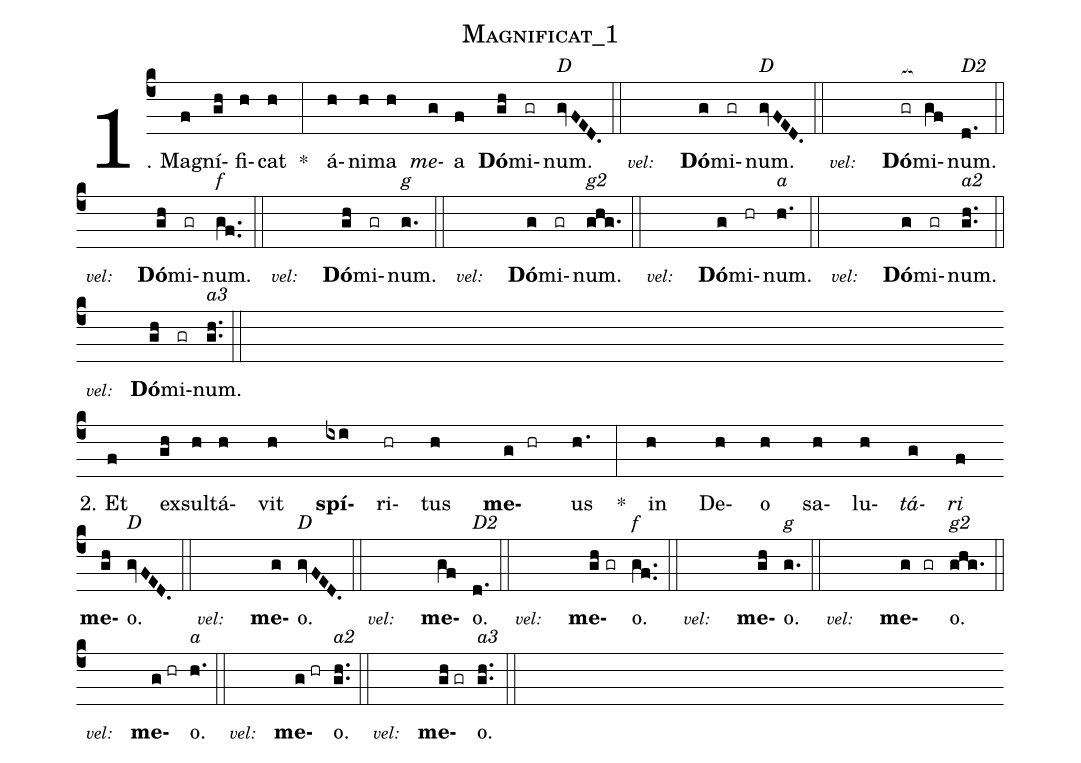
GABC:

name:Magnificat_1;
%%
(c4) 1. Ma(f)gní(gh)fi(h)cat(h) * (:) á(h)ni(h)ma(h) <i>me</i>(g)a(f) <b>Dó</b>(gh)mi(gr)num.<alt>D</alt>(gv!/F0E0D0.) (::)
<eu> <v>\footnotesize\textit{vel:} </v>(////) <b>Dó</b>(g)mi(gr)num.</eu><alt>D</alt>(gv!/F0E0D0.) (::)
<eu> <v>\footnotesize\textit{vel:} </v>(////) <b>Dó</b>(gr[ocb:1{])mi(gf[ocb:0}])num.</eu><alt>D2</alt>(d.) (::)


<eu> <v>\footnotesize\textit{vel:}</v> (////) <b>Dó</b>(gh)mi(gr)num.</eu><alt>f</alt>(gf..) (::)

<eu> <v>\footnotesize\textit{vel:}</v> (////) <b>Dó</b>(gh)mi(gr)num.</eu><alt>g</alt>(g.) (::)

<eu> <v>\footnotesize\textit{vel:}</v> (////) <b>Dó</b>(g)mi(gr)num.</eu><alt>g2</alt>(ghg.) (::)

<eu> <v>\footnotesize\textit{vel:}</v> (////) <b>Dó</b>(g)mi(hr)num.<alt>a</alt>(h.) (::)

<eu> <v>\footnotesize\textit{vel:}</v> (////) <b>Dó</b>(g)mi(gr)num.</eu><alt>a2</alt>(gh..) (::)

<eu> <v>\footnotesize\textit{vel:} </v> (////) <b>Dó</b>(gh)mi(gr)num.</eu><alt>a3</alt>(gh..) (::) (Z-)

2. Et(f) ex(gh)sul(h)tá(h)vit(h) <b>spí</b>(ixi)ri(hr)tus(h) <b>me</b>(g//hr)us(h.) *(:) in(h) De(h)o(h) sa(h)lu(h)<i>tá</i>(g)<i>ri</i>(f) (z-) <b>me</b>(gh)o.<alt>D</alt>(gv/FED.) (::)


<eu> <v>\footnotesize\textit{vel:} </v>(////) <b>me</b>(g)o.</eu><alt>D</alt>(gv/FED.) (::)

<eu> <v>\footnotesize\textit{vel:} </v>(////) <b>me</b>(gf)o.</eu><alt>D2</alt>(d.) (::)

<eu> <v>\footnotesize\textit{vel:}</v> (////) <b>me</b>(gh//gr)o.</eu><alt>f</alt>(gf..) (::)

<eu> <v>\footnotesize\textit{vel:}</v> (////)  <b>me</b>(gh)o.</eu><alt>g</alt>(g.) (::)

<eu> <v>\footnotesize\textit{vel:}</v> (////)  <b>me</b>(g gr)o.</eu><alt>g2</alt>(ghg.) (::)

 <eu> <v>\footnotesize\textit{vel:}</v> (////) <b>me</b>(g//hr)o.</eu><alt>a</alt>(h.) (::)

 <eu> <v>\footnotesize\textit{vel:} </v>(////) <b>me</b>(g//hr)o.</eu><alt>a2</alt>(gh..) (::)

 <eu> <v>\footnotesize\textit{vel:}</v> (////) <b>me</b>(gh//gr)o.</eu><alt>a3</alt>(gh..) (::)
